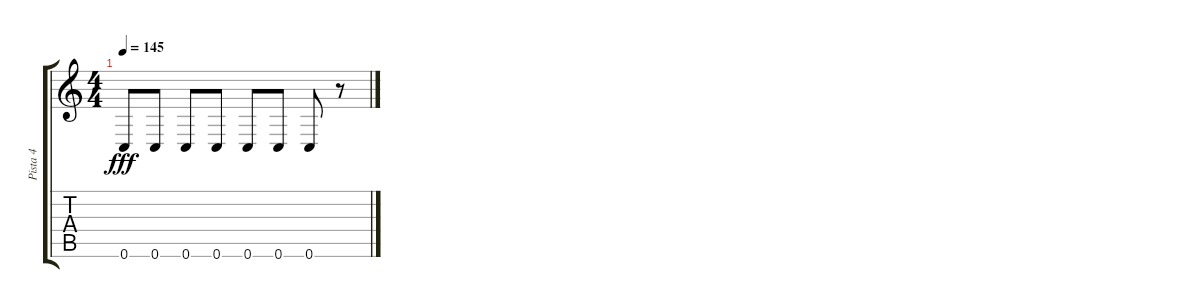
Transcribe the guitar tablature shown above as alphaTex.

\track ("Pista 4" "Pista 4") {instrument electricbassfinger}
\staff {score tabs}
\tuning (C4 G3 Eb3 Bb2 F2 C2) {hide}
\ts (4 4)
\tempo 145
\clef g2
\ks c
0.6.8{dy fff} 0.6.8 0.6.8 0.6.8 0.6.8 0.6.8 0.6.8 r.8
